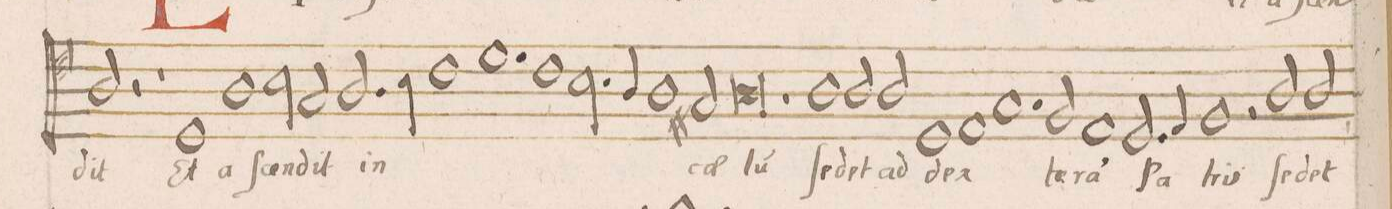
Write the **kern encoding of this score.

**kern	**text
*I"ALTVS	*
*clefC4	*
*k[]	*
*met(C|)	*
*M2/1	*
2A/	-dit
1r	.
2r	.
=136-	=136-
1D/	Et
1A\	a-
=137-	=137-
2B\	-ſcen-
2G/	-dit
2.A/	in
4B\	.
=138-	=138-
1c\	.
1.d\	.
=139-	=139-
1c\	.
2.B\	.
=140-	=140-
4A/	.
1A\	.
2G#X/	cae-
=141-	=141-
0A\	-lu(m)
=142-	=142-
1r	.
1A\	ſe-
=143-	=143-
2A/	-det
2A/	ad
1D/	dex-
=144-	=144-
1E/	.
1.Gny/	.
=145-	=145-
2F/	te-
1E/	-ra(m)
=146-	=146-
2.D/	Pa-
4E/	.
1F/	-tris
=147-	=147-
2r	.
2A/	ſe-
2A/	-det
*-	*-
